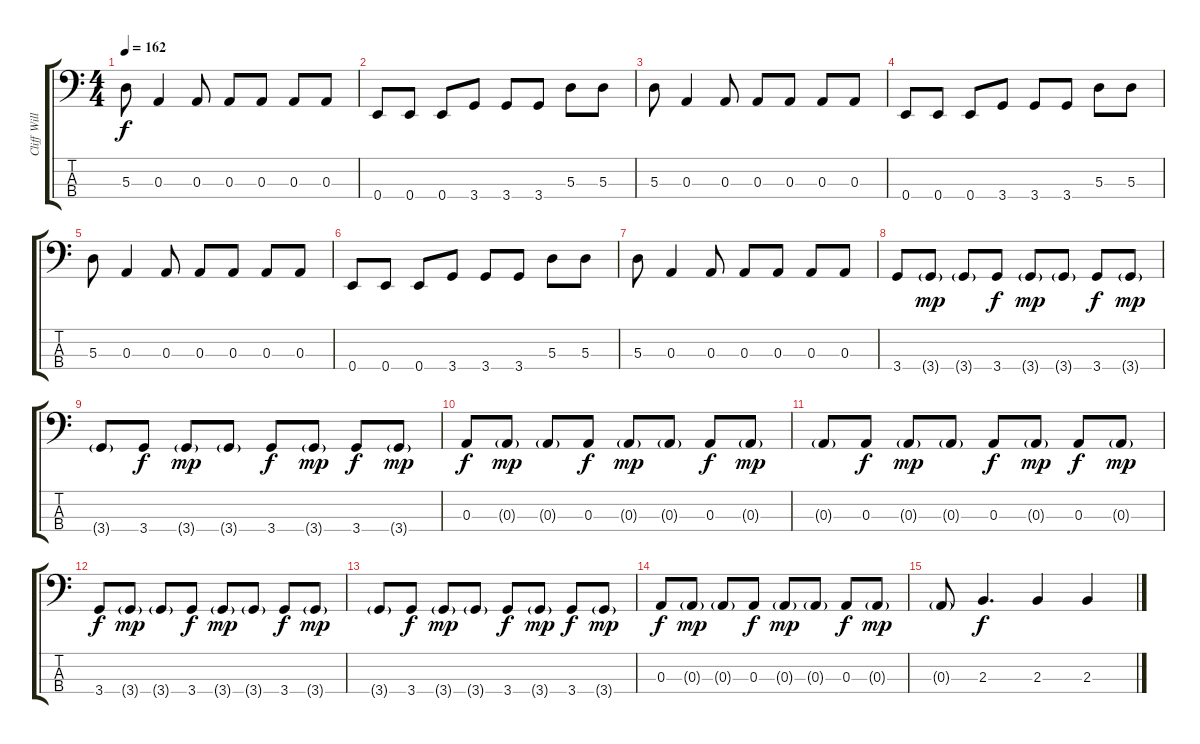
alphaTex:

\track ("Cliff Williams" "Cliff Will") {instrument electricbassfinger}
\staff {score tabs}
\tuning (G2 D2 A1 E1) {hide}
\ts (4 4)
\tempo 162
\clef f4
\ks c
5.3.8{dy f} 0.3.4 0.3.8 0.3.8 0.3.8 0.3.8 0.3.8 |
0.4.8 0.4.8 0.4.8 3.4.8 3.4.8 3.4.8 5.3.8 5.3.8 |
5.3.8 0.3.4 0.3.8 0.3.8 0.3.8 0.3.8 0.3.8 |
0.4.8 0.4.8 0.4.8 3.4.8 3.4.8 3.4.8 5.3.8 5.3.8 |
5.3.8 0.3.4 0.3.8 0.3.8 0.3.8 0.3.8 0.3.8 |
0.4.8 0.4.8 0.4.8 3.4.8 3.4.8 3.4.8 5.3.8 5.3.8 |
5.3.8 0.3.4 0.3.8 0.3.8 0.3.8 0.3.8 0.3.8 |
3.4.8 3.4{g}.8{dy mp} 3.4{g}.8 3.4.8{dy f} 3.4{g}.8{dy mp} 3.4{g}.8 3.4.8{dy f} 3.4{g}.8{dy mp} |
3.4{g}.8 3.4.8{dy f} 3.4{g}.8{dy mp} 3.4{g}.8 3.4.8{dy f} 3.4{g}.8{dy mp} 3.4.8{dy f} 3.4{g}.8{dy mp} |
0.3.8{dy f} 0.3{g}.8{dy mp} 0.3{g}.8 0.3.8{dy f} 0.3{g}.8{dy mp} 0.3{g}.8 0.3.8{dy f} 0.3{g}.8{dy mp} |
0.3{g}.8 0.3.8{dy f} 0.3{g}.8{dy mp} 0.3{g}.8 0.3.8{dy f} 0.3{g}.8{dy mp} 0.3.8{dy f} 0.3{g}.8{dy mp} |
3.4.8{dy f} 3.4{g}.8{dy mp} 3.4{g}.8 3.4.8{dy f} 3.4{g}.8{dy mp} 3.4{g}.8 3.4.8{dy f} 3.4{g}.8{dy mp} |
3.4{g}.8 3.4.8{dy f} 3.4{g}.8{dy mp} 3.4{g}.8 3.4.8{dy f} 3.4{g}.8{dy mp} 3.4.8{dy f} 3.4{g}.8{dy mp} |
0.3.8{dy f} 0.3{g}.8{dy mp} 0.3{g}.8 0.3.8{dy f} 0.3{g}.8{dy mp} 0.3{g}.8 0.3.8{dy f} 0.3{g}.8{dy mp} |
0.3{g}.8 2.3.4{d dy f} 2.3.4 2.3.4
